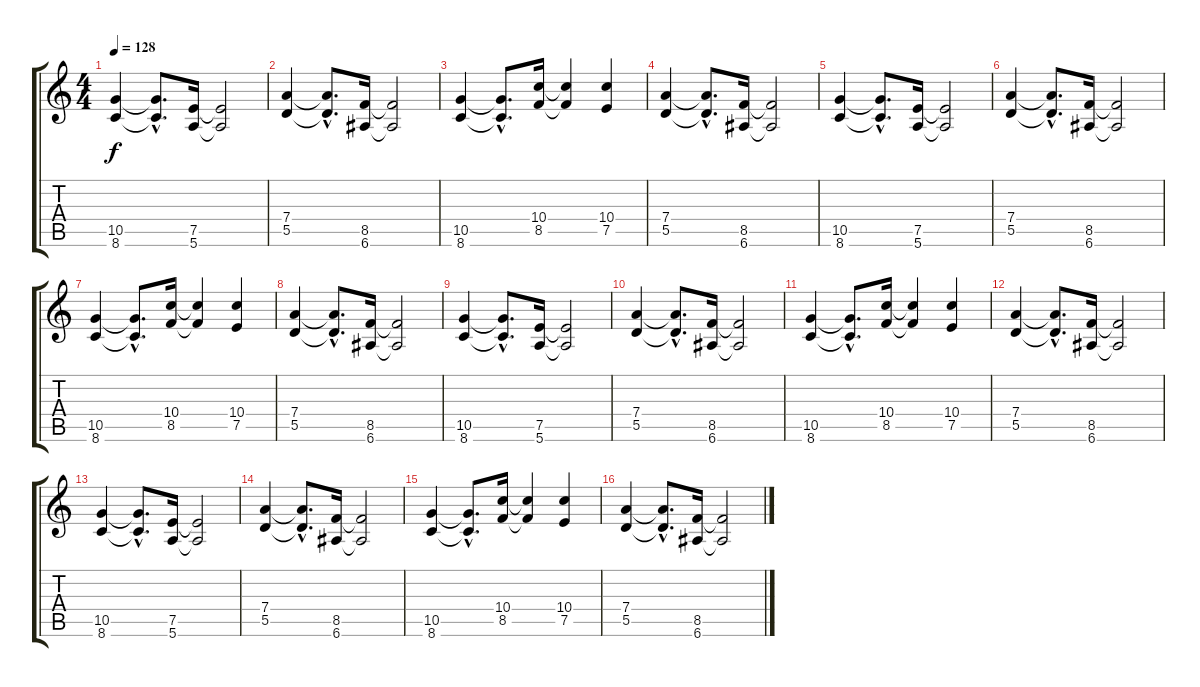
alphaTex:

\track "" {instrument distortionguitar}
\staff {score tabs}
\tuning (E4 B3 G3 D3 A2 E2) {hide}
\ts (4 4)
\tempo 128
\clef g2
\ks c
(10.5 8.6).4{dy f} (10.5{hac t} 8.6{hac t}).8{d} (7.5 5.6).16 (7.5{t} 5.6{t}).2 |
(7.4 5.5).4 (7.4{hac t} 5.5{hac t}).8{d} (8.5 6.6).16 (8.5{t} 6.6{t}).2 |
(10.5 8.6).4 (10.5{hac t} 8.6{hac t}).8{d} (10.4 8.5).16 (10.4{t} 8.5{t}).4 (10.4 7.5).4 |
(7.4 5.5).4 (7.4{hac t} 5.5{hac t}).8{d} (8.5 6.6).16 (8.5{t} 6.6{t}).2 |
(10.5 8.6).4 (10.5{hac t} 8.6{hac t}).8{d} (7.5 5.6).16 (7.5{t} 5.6{t}).2 |
(7.4 5.5).4 (7.4{hac t} 5.5{hac t}).8{d} (8.5 6.6).16 (8.5{t} 6.6{t}).2 |
(10.5 8.6).4 (10.5{hac t} 8.6{hac t}).8{d} (10.4 8.5).16 (10.4{t} 8.5{t}).4 (10.4 7.5).4 |
(7.4 5.5).4 (7.4{hac t} 5.5{hac t}).8{d} (8.5 6.6).16 (8.5{t} 6.6{t}).2 |
(10.5 8.6).4 (10.5{hac t} 8.6{hac t}).8{d} (7.5 5.6).16 (7.5{t} 5.6{t}).2 |
(7.4 5.5).4 (7.4{hac t} 5.5{hac t}).8{d} (8.5 6.6).16 (8.5{t} 6.6{t}).2 |
(10.5 8.6).4 (10.5{hac t} 8.6{hac t}).8{d} (10.4 8.5).16 (10.4{t} 8.5{t}).4 (10.4 7.5).4 |
(7.4 5.5).4 (7.4{hac t} 5.5{hac t}).8{d} (8.5 6.6).16 (8.5{t} 6.6{t}).2 |
(10.5 8.6).4 (10.5{hac t} 8.6{hac t}).8{d} (7.5 5.6).16 (7.5{t} 5.6{t}).2 |
(7.4 5.5).4 (7.4{hac t} 5.5{hac t}).8{d} (8.5 6.6).16 (8.5{t} 6.6{t}).2 |
(10.5 8.6).4 (10.5{hac t} 8.6{hac t}).8{d} (10.4 8.5).16 (10.4{t} 8.5{t}).4 (10.4 7.5).4 |
(7.4 5.5).4 (7.4{hac t} 5.5{hac t}).8{d} (8.5 6.6).16 (8.5{t} 6.6{t}).2
